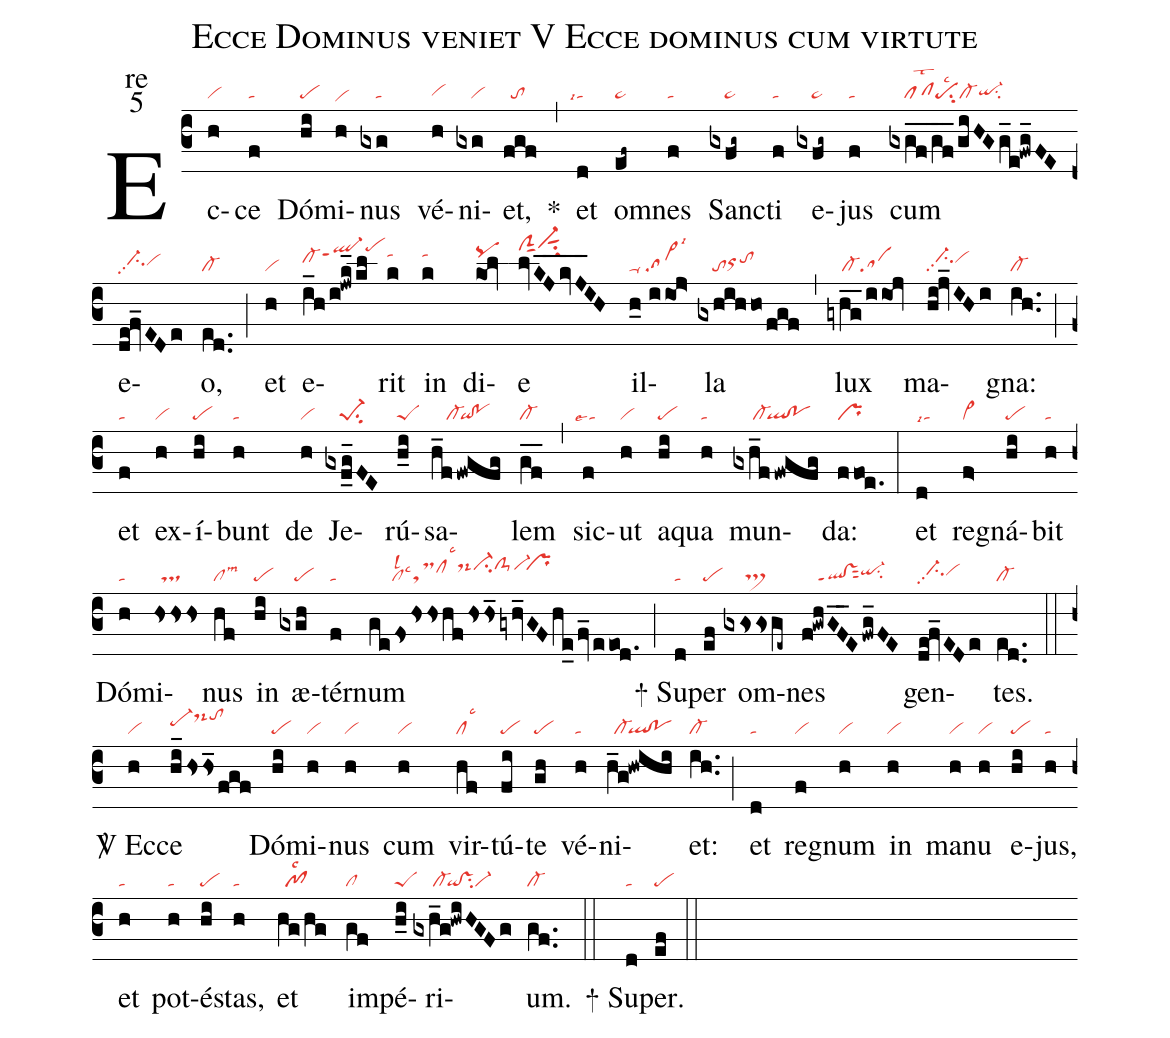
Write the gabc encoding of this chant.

name:Ecce Dominus veniet V Ecce dominus cum virtute;
office-part:re;
mode:5;
nabc-lines:1;
%%
(c3) Ec(h|vi)ce(f|ta) Dó(hi|pe)mi(h|vihe)nus(gxg|////ta) vé(h|vihg)ni(gxg|////vi)et,(fgf|//to) <sp>*</sp>(,) et(d|``talsi4) om(ef~|ta>)nes(f|ta) Sanc(gxfg~|////ta>)ti(f|ta) e(gxfg~|////ta>)jus(f|ta) cum(gxgf__/gf__/giHGg_e!fwg_FE|////pflst2pesu2lsc2cl-qi-hgsu2) e(de!fv_EDe|//ci-hhpp2vihh)o,(ed..|cl-) (;) et(h|vi) e(i_h/i!jwk_kl|cl-hiql-hkppt1pehm)rit(k|tahk) in(k|tahk) di(kol|pqhk)e(lvKJ__kvJ__IH|clShmsut1vi-hnsut1su2) il(h_0//iioj>|ta-/sa>lsi3)la(gxhihho/fgf|////toorhhtohi) (,) lux(gyhg__/iioj|////cl-sa) ma(hi!jv_IHi|//ci-hipp2vihi)gna:(ih..|cl-) (;) et(f|ta) ex(h|vi)í(hi|pe)bunt(h|ta) de(h|vi) Je(gxf_g_FE|////pe-1su2)rú(h_i|peS)sa(h_f/fwgfg|////cl-`qi!po)lem(gf__|cl-) (,) sic(f|``talse4)ut(h|vi) a(hi|pe)qua(h|ta) mun(gxh_f/fwgfg|/////cl-`ql!po)da:(ffoe.|pr) (:) et(d|talsi7) re(f>|vi>)gná(hi|pe)bit(h|ta) Dó(h|ta)mi(hsss|//ts)nus(hf|cllsm3) in(hi|pe) æ(gxgh|////pe)tér(f|ta)num(gefshshshfhshs_gyhv_GFhe_/fv_/eeod.|//////cllsl2lsc3tsMclhilsc3ds-hjci-hjclS-hjvi-hj`prhj) (;) <sp>+</sp> Su(d|ta)per(ef|pe) om(gxgssge~|//////ts>)nes(f!gwhGF__E/fwg_FE|////ql!vsppt1sut2qi-hhsu2) gen(de!fv_EDe|//ci-hhpp2vihh)tes.(ed..|cl-) (::)

<sp>V/</sp> Ec(h|vi)ce(hi_/hshs_fgf|pe-hids-hktohk) Dó(hi|pe)mi(h|vi)nus(h|vi) cum(h|vi) vir(hf|cllsc3)tú(fi|pe)te(gh|pe) vé(h|ta)ni(h_g!hwihi|//cl-`ql!po)et:(ih..|cl-) (;) et(d|ta) re(f|vi)gnum(h|vi) in(h|vi) ma(h|vi)nu(h|vi) e(hi|pe)jus,(h|ta) et(h|ta) pot(h|ta)é(hi|pe)stas,(h|ta) et(hg/hg|//pf1lsc2) im(gf|cl)pé(h_i|peS)ri(gxh_g!hwiHGFg|/////cl-`qi!vssu2vi-)um.(gf..|cl-) (::)

<sp>+</sp> Su(d|ta)per.(ef|pe) (::)
